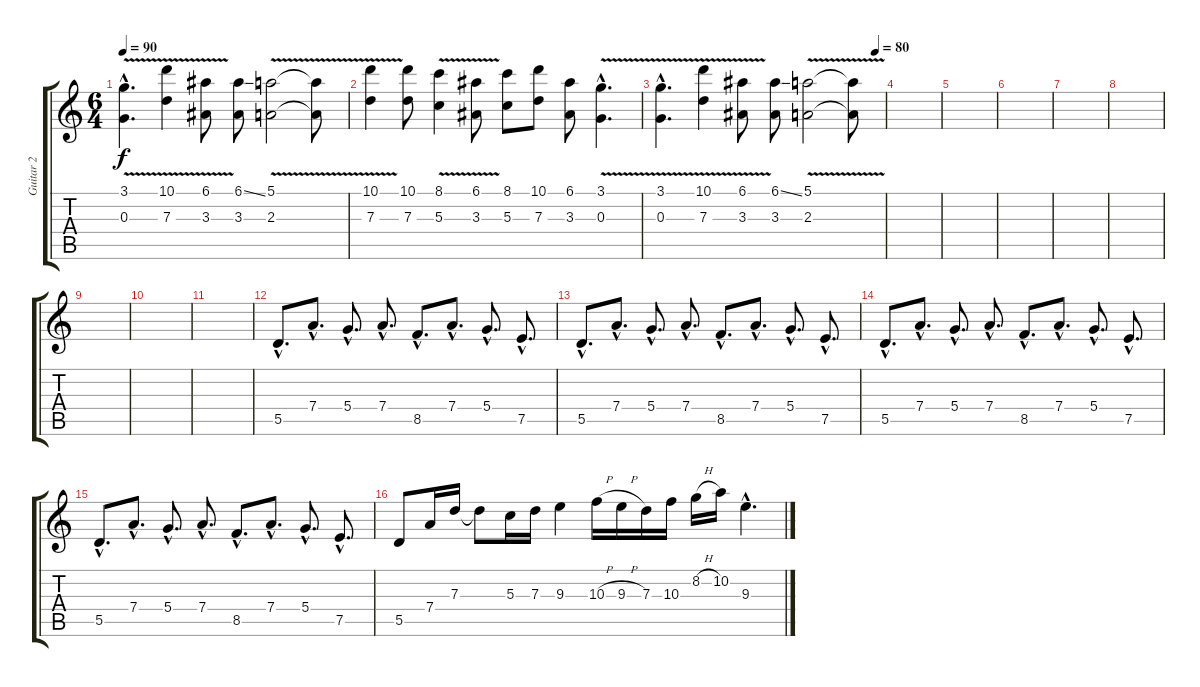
\track ("Guitar 2" "Guitar 2") {instrument distortionguitar}
\staff {score tabs}
\tuning (E4 B3 G3 D3 A2 E2) {hide}
\ts (6 4)
\tempo 90
\clef g2
\ks c
(3.1{v hac} 0.3{hac}).4{d dy f} (10.1{v} 7.3).4 (6.1{v} 3.3).8 (6.1{ss} 3.3).8 (5.1{v} 2.3).2 (5.1{t} 2.3{t}).8 |
(10.1{v} 7.3{v}).4 (10.1 7.3).8 (8.1{v} 5.3{v}).4 (6.1{v} 3.3{v}).8 (8.1 5.3).8 (10.1 7.3).8 (6.1 3.3).8 (3.1{v hac} 0.3{v hac}).4{d} |
\tempo (80 0.9583333333333334)
(3.1{v hac} 0.3{hac}).4{d} (10.1{v} 7.3).4 (6.1{v} 3.3).8 (6.1{ss} 3.3).8 (5.1{v} 2.3).2{volume 0} (5.1{t} 2.3{t}).8 |
|
|
|
|
|
|
|
|
5.5{hac}.8{d volume 16 instrument electricguitarjazz} 7.4{hac}.8{d} 5.4{hac}.8{d} 7.4{hac}.8{d} 8.5{hac}.8{d} 7.4{hac}.8{d} 5.4{hac}.8{d} 7.5{hac}.8{d} |
5.5{hac}.8{d volume 16 instrument electricguitarjazz} 7.4{hac}.8{d} 5.4{hac}.8{d} 7.4{hac}.8{d} 8.5{hac}.8{d} 7.4{hac}.8{d} 5.4{hac}.8{d} 7.5{hac}.8{d} |
5.5{hac}.8{d volume 16 instrument electricguitarjazz} 7.4{hac}.8{d} 5.4{hac}.8{d} 7.4{hac}.8{d} 8.5{hac}.8{d} 7.4{hac}.8{d} 5.4{hac}.8{d} 7.5{hac}.8{d} |
5.5{hac}.8{d volume 16 instrument electricguitarjazz} 7.4{hac}.8{d} 5.4{hac}.8{d} 7.4{hac}.8{d} 8.5{hac}.8{d} 7.4{hac}.8{d} 5.4{hac}.8{d} 7.5{hac}.8{d} |
5.5.8 7.4.16 7.3.16 7.3{t}.8 5.3.16 7.3.16 9.3.4 10.3{h}.16 9.3{h}.16 7.3.16 10.3.16 8.2{h}.16 10.2.16 9.3{hac}.4{d}
